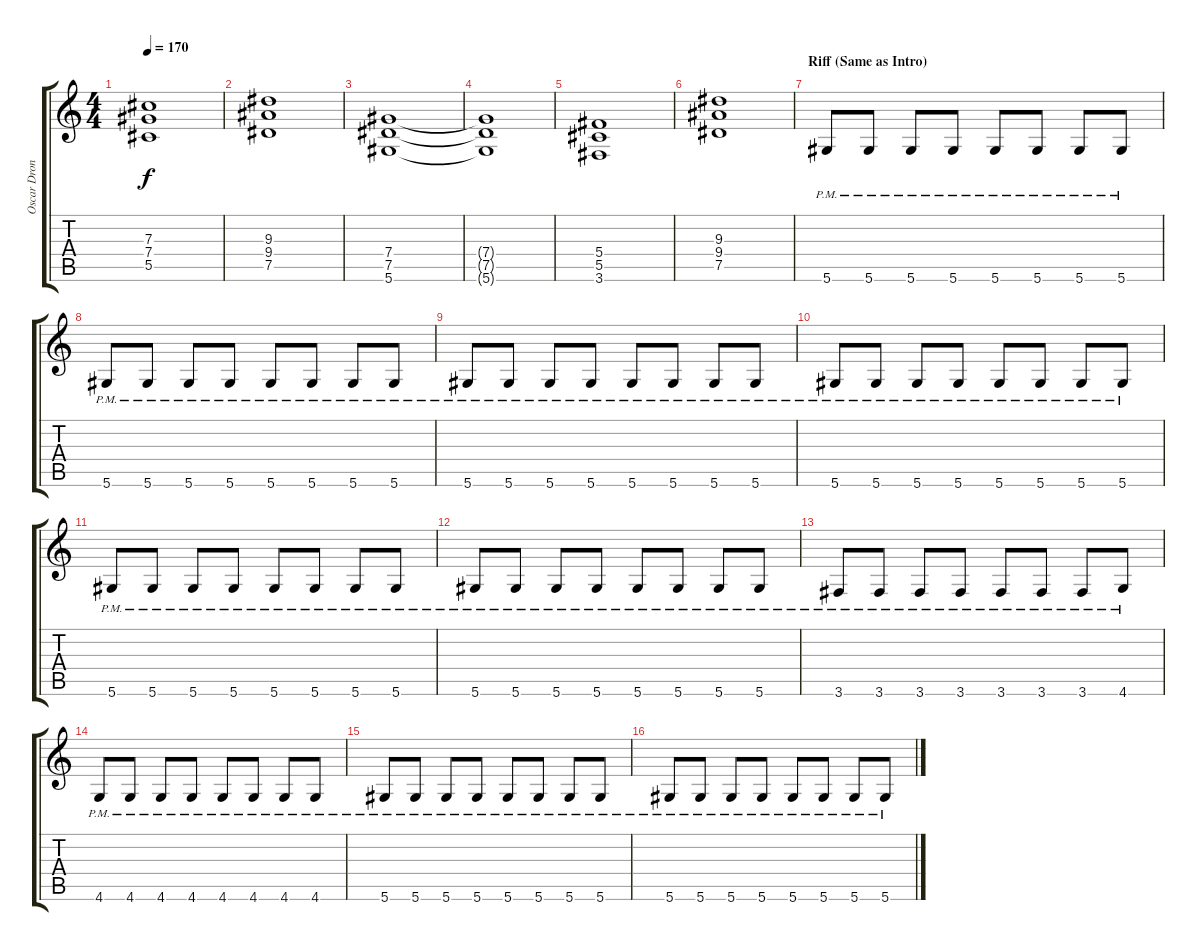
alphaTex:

\track ("Oscar Dronjak" "Oscar Dron") {instrument distortionguitar}
\staff {score tabs}
\tuning (Eb4 Bb3 Gb3 Db3 Ab2 Eb2) {hide}
\ts (4 4)
\tempo 170
\clef g2
\ks c
(7.3 7.4 5.5).1{dy f} |
(9.3 9.4 7.5).1 |
(7.4 7.5 5.6).1 |
(7.4{t} 7.5{t} 5.6{t}).1 |
(5.4 5.5 3.6).1 |
(9.3 9.4 7.5).1 |
\section ("" "Riff (Same as Intro)")
5.6{pm}.8 5.6{pm}.8 5.6{pm}.8 5.6{pm}.8 5.6{pm}.8 5.6{pm}.8 5.6{pm}.8 5.6{pm}.8 |
5.6{pm}.8 5.6{pm}.8 5.6{pm}.8 5.6{pm}.8 5.6{pm}.8 5.6{pm}.8 5.6{pm}.8 5.6{pm}.8 |
5.6{pm}.8 5.6{pm}.8 5.6{pm}.8 5.6{pm}.8 5.6{pm}.8 5.6{pm}.8 5.6{pm}.8 5.6{pm}.8 |
5.6{pm}.8 5.6{pm}.8 5.6{pm}.8 5.6{pm}.8 5.6{pm}.8 5.6{pm}.8 5.6{pm}.8 5.6{pm}.8 |
5.6{pm}.8 5.6{pm}.8 5.6{pm}.8 5.6{pm}.8 5.6{pm}.8 5.6{pm}.8 5.6{pm}.8 5.6{pm}.8 |
5.6{pm}.8 5.6{pm}.8 5.6{pm}.8 5.6{pm}.8 5.6{pm}.8 5.6{pm}.8 5.6{pm}.8 5.6{pm}.8 |
3.6{pm}.8 3.6{pm}.8 3.6{pm}.8 3.6{pm}.8 3.6{pm}.8 3.6{pm}.8 3.6{pm}.8 4.6{pm}.8 |
4.6{pm}.8 4.6{pm}.8 4.6{pm}.8 4.6{pm}.8 4.6{pm}.8 4.6{pm}.8 4.6{pm}.8 4.6{pm}.8 |
5.6{pm}.8 5.6{pm}.8 5.6{pm}.8 5.6{pm}.8 5.6{pm}.8 5.6{pm}.8 5.6{pm}.8 5.6{pm}.8 |
5.6{pm}.8 5.6{pm}.8 5.6{pm}.8 5.6{pm}.8 5.6{pm}.8 5.6{pm}.8 5.6{pm}.8 5.6{pm}.8
